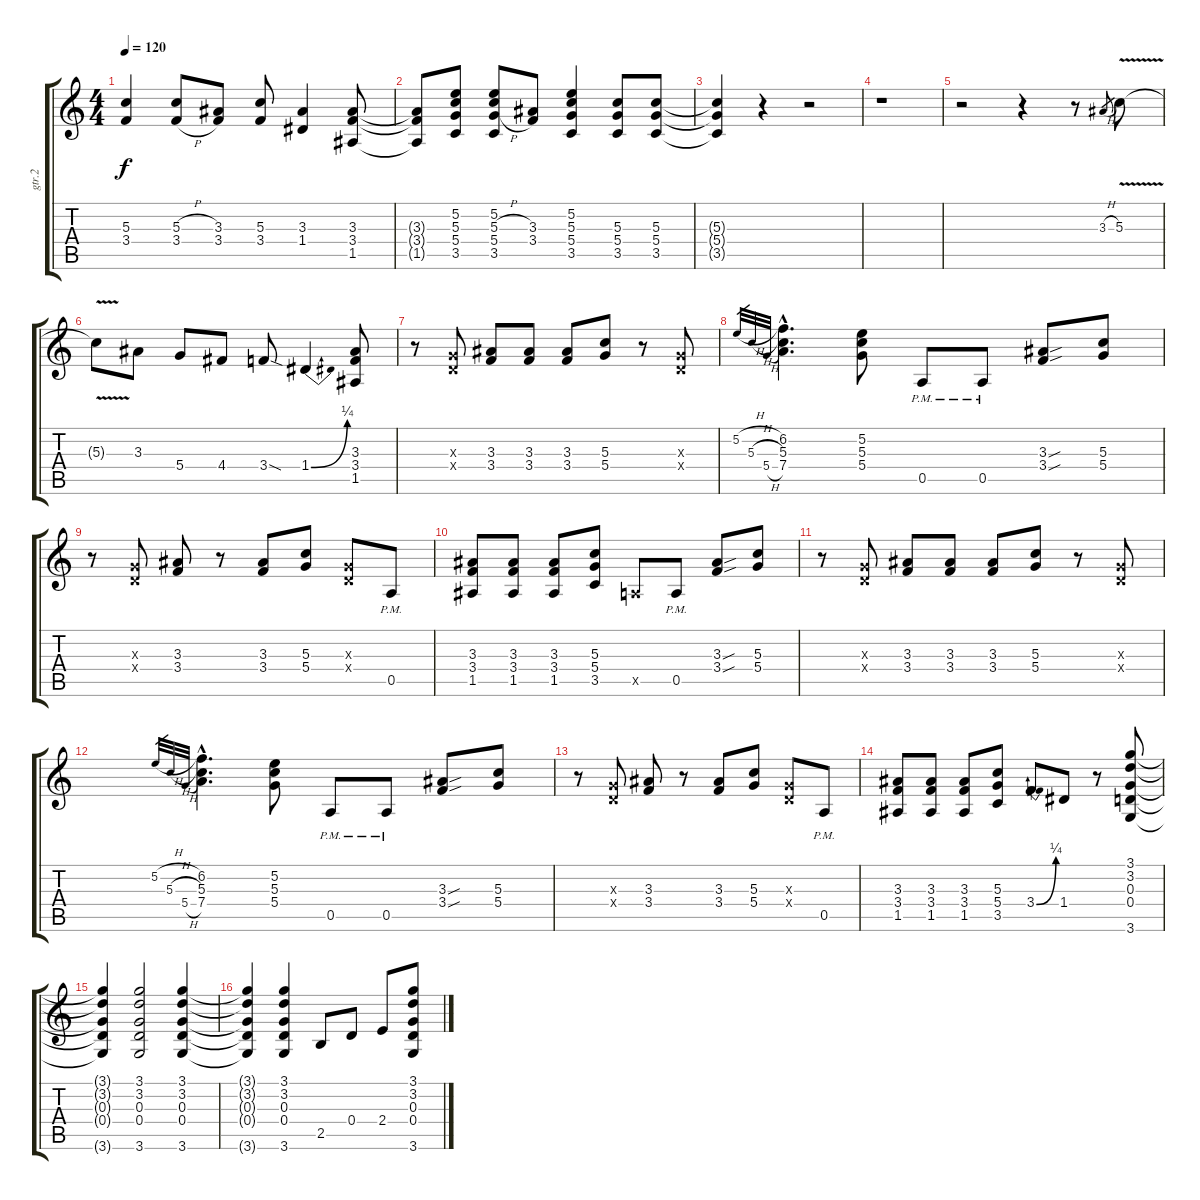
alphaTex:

\track ("gtr.2" "gtr.2") {instrument distortionguitar}
\staff {score tabs}
\tuning (E4 B3 G3 D3 A2 E2) {hide}
\ts (4 4)
\tempo 120
\clef g2
\ks c
(5.3 3.4).4{dy f} (5.3{h} 3.4{h}).8 (3.3 3.4).8 (5.3 3.4).8 (3.3 1.4).4 (3.3 3.4 1.5).8 |
(3.3{t} 3.4{t} 1.5{t}).8 (5.2 5.3 5.4 3.5).8 (5.2 5.3{h} 5.4{h} 3.5).8 (3.3 3.4).8 (5.2 5.3 5.4 3.5).4 (5.3 5.4 3.5).8 (5.3 5.4 3.5).8 |
(5.3{t} 5.4{t} 3.5{t}).4 r.4 r.2 |
r.1 |
r.2 r.4 r.8 3.3{h}.8{gr} 5.3{v}.8 |
5.3{t}.8 3.3.8 5.4.8 4.4.8 3.4{sod}.8 1.4{be (bend 0 0 60 1)}.4 (3.3 3.4 1.5).8 |
r.8 (0.3{x} 0.4{x}).8 (3.3 3.4).8 (3.3 3.4).8 (3.3 3.4).8 (5.3 5.4).8 r.8 (0.3{x} 0.4{x}).8 |
5.2{h}.32{gr} 5.3{h}.32{gr} 5.4{h}.32{gr} (6.2{hac} 5.3{hac} 7.4{hac}).4{d} (5.2 5.3 5.4).8 0.5{pm}.8 0.5{pm}.8 (3.3{sou} 3.4{sou}).8 (5.3 5.4).8 |
r.8 (0.3{x} 0.4{x}).8 (3.3 3.4).8 r.8 (3.3 3.4).8 (5.3 5.4).8 (0.3{x} 0.4{x}).8 0.5{pm}.8 |
(3.3 3.4 1.5).8 (3.3 3.4 1.5).8 (3.3 3.4 1.5).8 (5.3 5.4 3.5).8 0.5{x}.8 0.5{pm}.8 (3.3{sou} 3.4{sou}).8 (5.3 5.4).8 |
r.8 (0.3{x} 0.4{x}).8 (3.3 3.4).8 (3.3 3.4).8 (3.3 3.4).8 (5.3 5.4).8 r.8 (0.3{x} 0.4{x}).8 |
5.2{h}.32{gr} 5.3{h}.32{gr} 5.4{h}.32{gr} (6.2{hac} 5.3{hac} 7.4{hac}).4{d} (5.2 5.3 5.4).8 0.5{pm}.8 0.5{pm}.8 (3.3{sou} 3.4{sou}).8 (5.3 5.4).8 |
r.8 (0.3{x} 0.4{x}).8 (3.3 3.4).8 r.8 (3.3 3.4).8 (5.3 5.4).8 (0.3{x} 0.4{x}).8 0.5{pm}.8 |
(3.3 3.4 1.5).8 (3.3 3.4 1.5).8 (3.3 3.4 1.5).8 (5.3 5.4 3.5).8 3.4{be (bend 0 0 60 1)}.8 1.4.8 r.8 (3.1 3.2 0.3 0.4 3.6).8 |
(3.1{t} 3.2{t} 0.3{t} 0.4{t} 3.6{t}).4 (3.1 3.2 0.3 0.4 3.6).2 (3.1 3.2 0.3 0.4 3.6).4 |
(3.1{t} 3.2{t} 0.3{t} 0.4{t} 3.6{t}).4 (3.1 3.2 0.3 0.4 3.6).4 2.5.8 0.4.8 2.4.8 (3.1 3.2 0.3 0.4 3.6).8
